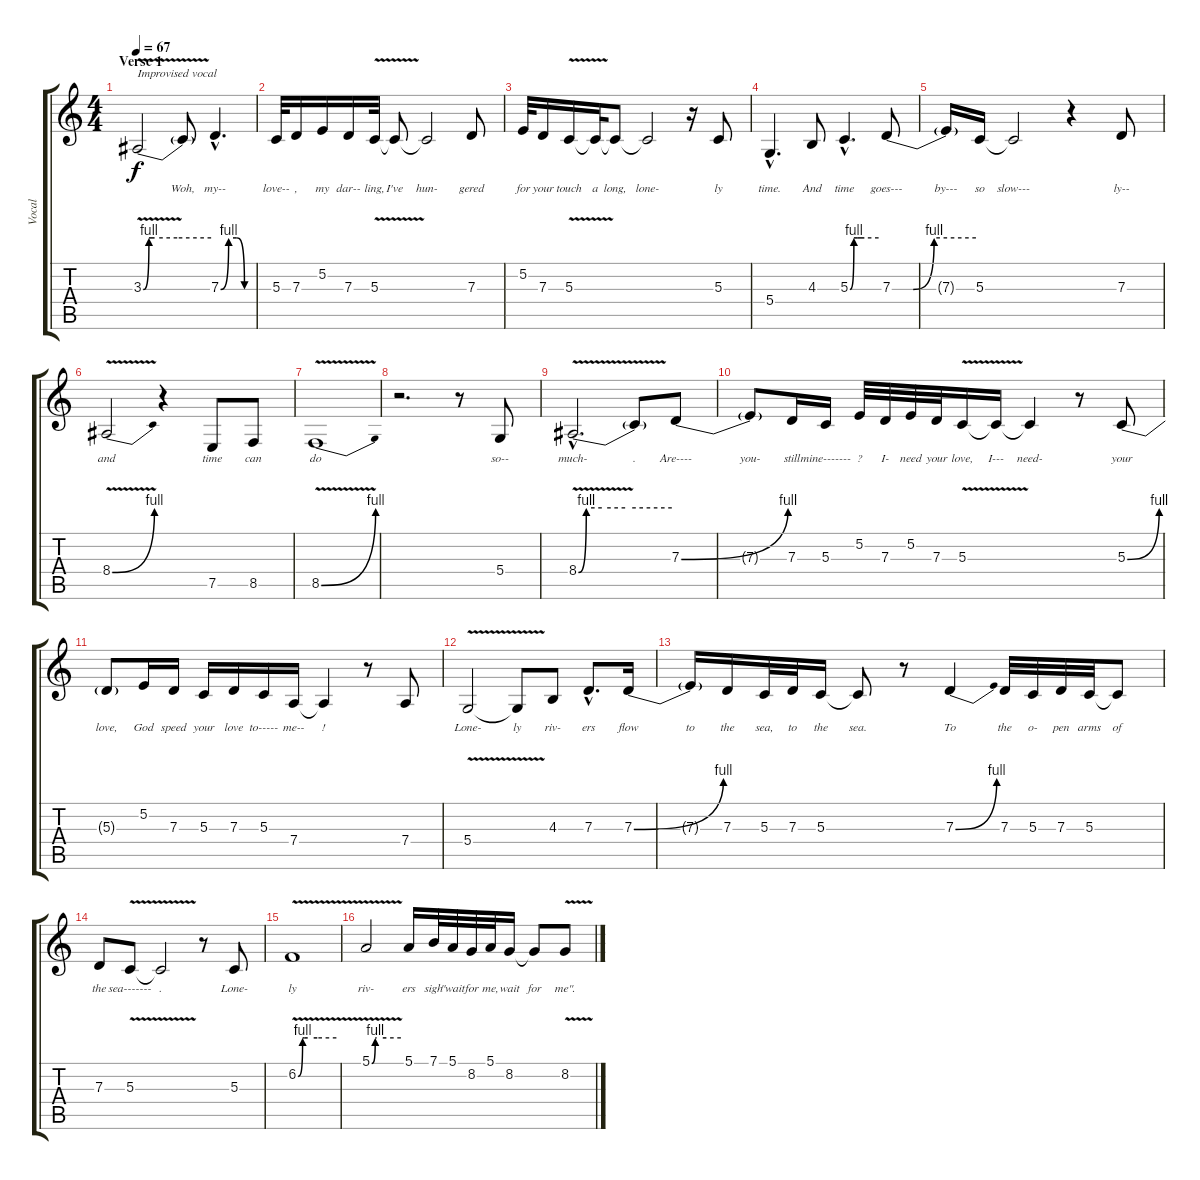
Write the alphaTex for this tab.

\track ("Vocal" "Vocal") {instrument altosax}
\staff {score tabs}
\tuning (E4 B3 G3 D3 A2 E2) {hide}
\ts (4 4)
\section ("" "Verse 1")
\tempo 67
\clef g2
\ks c
3.3{be (custom 0 0 5 4 10 4 30 4 60 4) v}.2{txt "Improvised vocal" lyrics (0 "") lyrics (1 "") lyrics (2 "") lyrics (3 "") lyrics (4 "") dy f instrument flute} 3.3{t}.8{lyrics (0 "Woh,") lyrics (1 "") lyrics (2 "") lyrics (3 "") lyrics (4 "")} 7.3{be (custom 0 0 15 4 30 4 45 0 60 0) hac}.4{d lyrics (0 "my--") lyrics (1 "") lyrics (2 "") lyrics (3 "") lyrics (4 "")} |
5.3.32{lyrics (0 "love--") lyrics (1 "") lyrics (2 "") lyrics (3 "") lyrics (4 "")} 7.3.16{lyrics (0 ",") lyrics (1 "") lyrics (2 "") lyrics (3 "") lyrics (4 "")} 5.2.16{lyrics (0 "my") lyrics (1 "") lyrics (2 "") lyrics (3 "") lyrics (4 "")} 7.3.16{lyrics (0 "dar--") lyrics (1 "") lyrics (2 "") lyrics (3 "") lyrics (4 "")} 5.3{v}.32{lyrics (0 "ling,") lyrics (1 "") lyrics (2 "") lyrics (3 "") lyrics (4 "")} 5.3{t}.8{lyrics (0 "I've") lyrics (1 "") lyrics (2 "") lyrics (3 "") lyrics (4 "")} 5.3{t}.2{lyrics (0 "hun-") lyrics (1 "") lyrics (2 "") lyrics (3 "") lyrics (4 "")} 7.3.8{lyrics (0 "gered") lyrics (1 "") lyrics (2 "") lyrics (3 "") lyrics (4 "")} |
5.2.32{lyrics (0 "for") lyrics (1 "") lyrics (2 "") lyrics (3 "") lyrics (4 "")} 7.3.16{lyrics (0 "your") lyrics (1 "") lyrics (2 "") lyrics (3 "") lyrics (4 "")} 5.3{v}.16{lyrics (0 "touch") lyrics (1 "") lyrics (2 "") lyrics (3 "") lyrics (4 "")} 5.3{t}.32{lyrics (0 "a") lyrics (1 "") lyrics (2 "") lyrics (3 "") lyrics (4 "")} 5.3{t}.8{lyrics (0 "long,") lyrics (1 "") lyrics (2 "") lyrics (3 "") lyrics (4 "")} 5.3{t}.2{lyrics (0 "lone-") lyrics (1 "") lyrics (2 "") lyrics (3 "") lyrics (4 "")} r.16 5.3.8{lyrics (0 "ly") lyrics (1 "") lyrics (2 "") lyrics (3 "") lyrics (4 "")} |
5.4{hac}.4{d lyrics (0 "time.") lyrics (1 "") lyrics (2 "") lyrics (3 "") lyrics (4 "")} 4.3.8{lyrics (0 "And") lyrics (1 "") lyrics (2 "") lyrics (3 "") lyrics (4 "")} 5.3{be (custom 0 0 8 4 15 4 30 4 60 4) hac}.4{d lyrics (0 "time") lyrics (1 "") lyrics (2 "") lyrics (3 "") lyrics (4 "")} 7.3{be (custom 0 0 15 0 30 4 60 4)}.8{lyrics (0 "goes---") lyrics (1 "") lyrics (2 "") lyrics (3 "") lyrics (4 "")} |
7.3{t}.16{lyrics (0 "by---") lyrics (1 "") lyrics (2 "") lyrics (3 "") lyrics (4 "")} 5.3.16{lyrics (0 "so") lyrics (1 "") lyrics (2 "") lyrics (3 "") lyrics (4 "")} 5.3{t}.2{lyrics (0 "slow---") lyrics (1 "") lyrics (2 "") lyrics (3 "") lyrics (4 "")} r.4 7.3.8{lyrics (0 "ly--") lyrics (1 "") lyrics (2 "") lyrics (3 "") lyrics (4 "")} |
8.4{be (bend 0 0 60 4) v}.2{lyrics (0 "and") lyrics (1 "") lyrics (2 "") lyrics (3 "") lyrics (4 "")} r.4 7.5.8{lyrics (0 "time") lyrics (1 "") lyrics (2 "") lyrics (3 "") lyrics (4 "")} 8.5.8{lyrics (0 "can") lyrics (1 "") lyrics (2 "") lyrics (3 "") lyrics (4 "")} |
8.5{be (bend 0 0 60 4) v}.1{lyrics (0 "do") lyrics (1 "") lyrics (2 "") lyrics (3 "") lyrics (4 "")} |
r.2{d} r.8 5.4.8{lyrics (0 "so--") lyrics (1 "") lyrics (2 "") lyrics (3 "") lyrics (4 "")} |
8.4{be (custom 0 0 5 4 15 4 30 4 60 4) v hac}.2{d lyrics (0 "much-") lyrics (1 "") lyrics (2 "") lyrics (3 "") lyrics (4 "")} 8.4{t}.8{lyrics (0 ".") lyrics (1 "") lyrics (2 "") lyrics (3 "") lyrics (4 "")} 7.3{be (bend 0 0 60 4)}.8{lyrics (0 "Are----") lyrics (1 "") lyrics (2 "") lyrics (3 "") lyrics (4 "")} |
7.3{t}.8{lyrics (0 "you-") lyrics (1 "") lyrics (2 "") lyrics (3 "") lyrics (4 "")} 7.3.16{lyrics (0 "still") lyrics (1 "") lyrics (2 "") lyrics (3 "") lyrics (4 "")} 5.3.16{lyrics (0 "mine-------") lyrics (1 "") lyrics (2 "") lyrics (3 "") lyrics (4 "")} 5.2.32{lyrics (0 "?") lyrics (1 "") lyrics (2 "") lyrics (3 "") lyrics (4 "")} 7.3.32{lyrics (0 "I-") lyrics (1 "") lyrics (2 "") lyrics (3 "") lyrics (4 "")} 5.2.32{lyrics (0 "need") lyrics (1 "") lyrics (2 "") lyrics (3 "") lyrics (4 "")} 7.3.32{lyrics (0 "your") lyrics (1 "") lyrics (2 "") lyrics (3 "") lyrics (4 "")} 5.3{v}.16{lyrics (0 "love,") lyrics (1 "") lyrics (2 "") lyrics (3 "") lyrics (4 "")} 5.3{t}.16{lyrics (0 "I---") lyrics (1 "") lyrics (2 "") lyrics (3 "") lyrics (4 "")} 5.3{t}.4{lyrics (0 "need-") lyrics (1 "") lyrics (2 "") lyrics (3 "") lyrics (4 "")} r.8 5.3{be (bend 0 0 60 4)}.8{lyrics (0 "your") lyrics (1 "") lyrics (2 "") lyrics (3 "") lyrics (4 "")} |
5.3{t}.8{lyrics (0 "love,") lyrics (1 "") lyrics (2 "") lyrics (3 "") lyrics (4 "")} 5.2.16{lyrics (0 "God") lyrics (1 "") lyrics (2 "") lyrics (3 "") lyrics (4 "")} 7.3.16{lyrics (0 "speed") lyrics (1 "") lyrics (2 "") lyrics (3 "") lyrics (4 "")} 5.3.16{lyrics (0 "your") lyrics (1 "") lyrics (2 "") lyrics (3 "") lyrics (4 "")} 7.3.16{lyrics (0 "love") lyrics (1 "") lyrics (2 "") lyrics (3 "") lyrics (4 "")} 5.3.16{lyrics (0 "to-----") lyrics (1 "") lyrics (2 "") lyrics (3 "") lyrics (4 "")} 7.4.16{lyrics (0 "me--") lyrics (1 "") lyrics (2 "") lyrics (3 "") lyrics (4 "")} 7.4{t}.4{lyrics (0 "!") lyrics (1 "") lyrics (2 "") lyrics (3 "") lyrics (4 "")} r.8 7.4.8{lyrics (0 "") lyrics (1 "") lyrics (2 "") lyrics (3 "") lyrics (4 "")} |
5.4{v}.2{lyrics (0 "Lone-") lyrics (1 "") lyrics (2 "") lyrics (3 "") lyrics (4 "")} 5.4{t}.8{lyrics (0 "ly") lyrics (1 "") lyrics (2 "") lyrics (3 "") lyrics (4 "")} 4.3.8{lyrics (0 "riv-") lyrics (1 "") lyrics (2 "") lyrics (3 "") lyrics (4 "")} 7.3{hac}.8{d lyrics (0 "ers") lyrics (1 "") lyrics (2 "") lyrics (3 "") lyrics (4 "")} 7.3{be (bend 0 0 60 4)}.16{lyrics (0 "flow") lyrics (1 "") lyrics (2 "") lyrics (3 "") lyrics (4 "")} |
7.3{t}.16{lyrics (0 "to") lyrics (1 "") lyrics (2 "") lyrics (3 "") lyrics (4 "")} 7.3.16{lyrics (0 "the") lyrics (1 "") lyrics (2 "") lyrics (3 "") lyrics (4 "")} 5.3.32{lyrics (0 "sea,") lyrics (1 "") lyrics (2 "") lyrics (3 "") lyrics (4 "")} 7.3.32{lyrics (0 "to") lyrics (1 "") lyrics (2 "") lyrics (3 "") lyrics (4 "")} 5.3.16{lyrics (0 "the") lyrics (1 "") lyrics (2 "") lyrics (3 "") lyrics (4 "")} 5.3{t}.8{lyrics (0 "sea.") lyrics (1 "") lyrics (2 "") lyrics (3 "") lyrics (4 "")} r.8 7.3{be (bend 0 0 60 4)}.4{lyrics (0 "To") lyrics (1 "") lyrics (2 "") lyrics (3 "") lyrics (4 "")} 7.3.32{lyrics (0 "the") lyrics (1 "") lyrics (2 "") lyrics (3 "") lyrics (4 "")} 5.3.32{lyrics (0 "o-") lyrics (1 "") lyrics (2 "") lyrics (3 "") lyrics (4 "")} 7.3.32{lyrics (0 "pen") lyrics (1 "") lyrics (2 "") lyrics (3 "") lyrics (4 "")} 5.3.32{lyrics (0 "arms") lyrics (1 "") lyrics (2 "") lyrics (3 "") lyrics (4 "")} 5.3{t}.8{lyrics (0 "of") lyrics (1 "") lyrics (2 "") lyrics (3 "") lyrics (4 "")} |
7.3.8{lyrics (0 "the") lyrics (1 "") lyrics (2 "") lyrics (3 "") lyrics (4 "")} 5.3{v}.8{lyrics (0 "sea-------") lyrics (1 "") lyrics (2 "") lyrics (3 "") lyrics (4 "")} 5.3{t}.2{lyrics (0 ".") lyrics (1 "") lyrics (2 "") lyrics (3 "") lyrics (4 "")} r.8 5.3.8{lyrics (0 "Lone-") lyrics (1 "") lyrics (2 "") lyrics (3 "") lyrics (4 "")} |
6.2{be (custom 0 0 7 4 10 4 15 4 30 4 60 4) v}.1{lyrics (0 "ly") lyrics (1 "") lyrics (2 "") lyrics (3 "") lyrics (4 "")} |
5.1{be (custom 0 0 7 4 10 4 30 4 60 4) v}.2{lyrics (0 "riv-") lyrics (1 "") lyrics (2 "") lyrics (3 "") lyrics (4 "")} 5.1.16{lyrics (0 "ers") lyrics (1 "") lyrics (2 "") lyrics (3 "") lyrics (4 "")} 7.1.32{lyrics (0 "sigh") lyrics (1 "") lyrics (2 "") lyrics (3 "") lyrics (4 "")} 5.1.32{lyrics (0 "\"wait") lyrics (1 "") lyrics (2 "") lyrics (3 "") lyrics (4 "")} 8.2.32{lyrics (0 "for") lyrics (1 "") lyrics (2 "") lyrics (3 "") lyrics (4 "")} 5.1.32{lyrics (0 "me,") lyrics (1 "") lyrics (2 "") lyrics (3 "") lyrics (4 "")} 8.2.16{lyrics (0 "wait") lyrics (1 "") lyrics (2 "") lyrics (3 "") lyrics (4 "")} 8.2{t}.8{lyrics (0 "for") lyrics (1 "") lyrics (2 "") lyrics (3 "") lyrics (4 "")} 8.2{v}.8{lyrics (0 "me\".") lyrics (1 "") lyrics (2 "") lyrics (3 "") lyrics (4 "")}
